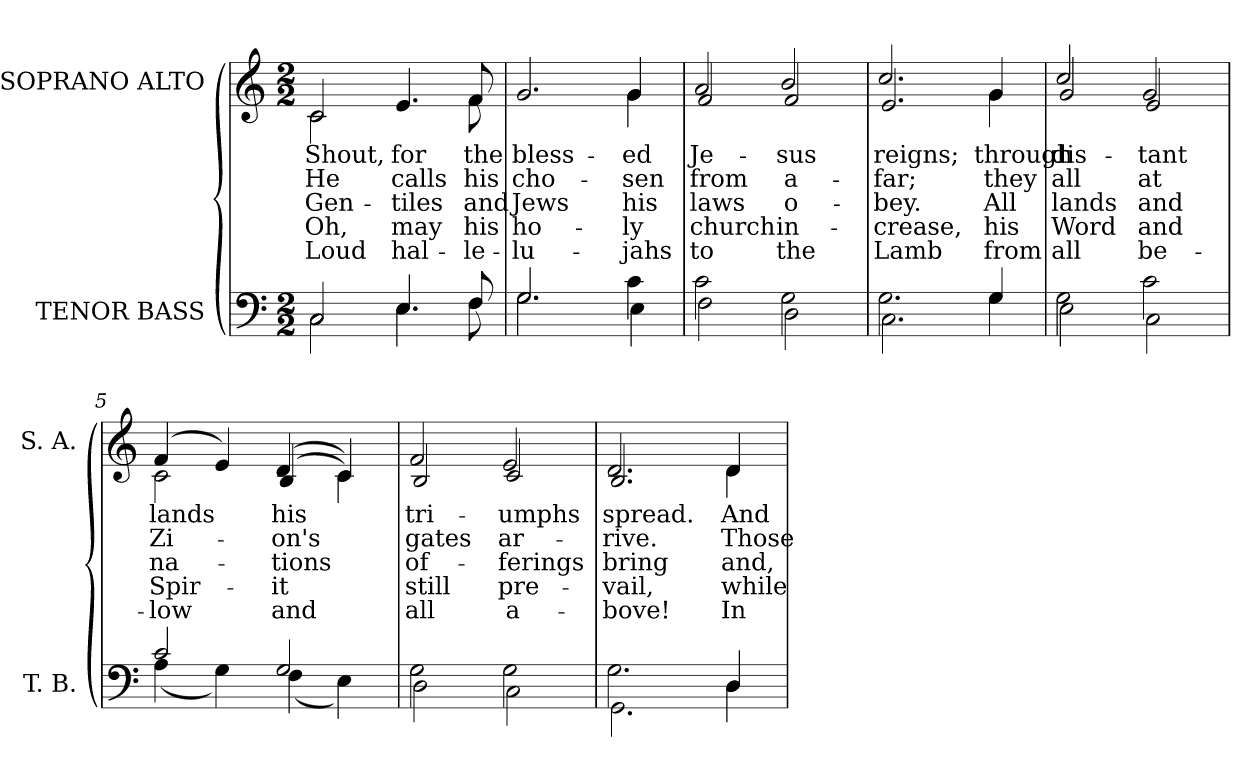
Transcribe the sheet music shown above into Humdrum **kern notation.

**kern	**kern	**text	**text	**text	**text	**text
*part2	*part1	*part1	*part1	*part1	*part1	*part1
*staff2	*staff1	*staff1	*staff1	*staff1	*staff1	*staff1
*I"TENOR BASS	*I"SOPRANO ALTO	*	*	*	*	*
*I'T. B.	*I'S. A.	*	*	*	*	*
!!LO:PB:g=z
*clefF4	*clefG2	*	*	*	*	*
*k[]	*k[]	*	*	*	*	*
*C:	*C:	*	*	*	*	*
*M2/2	*M2/2	*	*	*	*	*
=	=	=	=	=	=	=
*^	*	*	*	*	*	*
!	!	!LO:TX:b:cj:t=1	!	!	!	!	!
!	!	!LO:TX:b:cj:t=2	!	!	!	!	!
!	!	!LO:TX:b:cj:t=3	!	!	!	!	!
!	!	!LO:TX:b:cj:t=4	!	!	!	!	!
!	!	!LO:TX:b:cj:t=5	!	!	!	!	!
!	!	!	!LO:LY:b:color=#000000	!LO:LY:b:color=#000000	!LO:LY:b:color=#000000	!LO:LY:b:color=#000000	!LO:LY:b:color=#000000
*	*	*^	*	*	*	*	*
2Ci/	2Ci\	2ci/	2ci\	Shout,	He	Gen-	Oh,	Loud
!	!	!	!	!LO:LY:b:color=#000000	!LO:LY:b:color=#000000	!LO:LY:b:color=#000000	!LO:LY:b:color=#000000	!LO:LY:b:color=#000000
4.Ei/	4.Ei\	4.ei/	4.ei\yy	for	calls	-tiles	may	hal-
!	!	!	!	!LO:LY:b:color=#000000	!LO:LY:b:color=#000000	!LO:LY:b:color=#000000	!LO:LY:b:color=#000000	!LO:LY:b:color=#000000
8Fi/	8Fi\	8fi/	8fi\	the	his	and	his	-le-
=1	=1	=1	=1	=1	=1	=1	=1	=1
!	!	!	!	!LO:LY:b:color=#000000	!LO:LY:b:color=#000000	!LO:LY:b:color=#000000	!LO:LY:b:color=#000000	!LO:LY:b:color=#000000
2.Gi/	2.Gi\	2.gi/	2.gi\yy	bless-	cho-	Jews	ho-	-lu-
!	!	!	!	!LO:LY:b:color=#000000	!LO:LY:b:color=#000000	!LO:LY:b:color=#000000	!LO:LY:b:color=#000000	!LO:LY:b:color=#000000
4ci\	4Ei\	4gi/	4gi\	-ed	-sen	his	-ly	-jahs
=2	=2	=2	=2	=2	=2	=2	=2	=2
!	!	!	!	!LO:LY:b:color=#000000	!LO:LY:b:color=#000000	!LO:LY:b:color=#000000	!LO:LY:b:color=#000000	!LO:LY:b:color=#000000
2ci\	2Fi\	2ai/	2fi/	Je-	from	laws	church	to
!	!	!	!	!LO:LY:b:color=#000000	!LO:LY:b:color=#000000	!LO:LY:b:color=#000000	!LO:LY:b:color=#000000	!LO:LY:b:color=#000000
2Gi\	2Di\	2bi/	2fi/	-sus	a-	o-	in-	the
=3	=3	=3	=3	=3	=3	=3	=3	=3
!	!	!	!	!LO:LY:b:color=#000000	!LO:LY:b:color=#000000	!LO:LY:b:color=#000000	!LO:LY:b:color=#000000	!LO:LY:b:color=#000000
2.Gi\	2.Ci\	2.cci/	2.ei/	reigns;	-far;	-bey.	-crease,	Lamb
!	!	!	!	!LO:LY:b:color=#000000	!LO:LY:b:color=#000000	!LO:LY:b:color=#000000	!LO:LY:b:color=#000000	!LO:LY:b:color=#000000
4Gi/	4Gi\	4gi/	4gi\	through	they	All	his	from
=4	=4	=4	=4	=4	=4	=4	=4	=4
!	!	!	!	!LO:LY:b:color=#000000	!LO:LY:b:color=#000000	!LO:LY:b:color=#000000	!LO:LY:b:color=#000000	!LO:LY:b:color=#000000
2Gi\	2Ei\	2cci/	2gi/	dis-	all	lands	Word	all
!	!	!	!	!LO:LY:b:color=#000000	!LO:LY:b:color=#000000	!LO:LY:b:color=#000000	!LO:LY:b:color=#000000	!LO:LY:b:color=#000000
2ci\	2Ci\	2gi/	2ei/	-tant	at	and	and	be-
!!LO:LB:g=z	!!
=5	=5	=5	=5	=5	=5	=5	=5	=5
!	!	!	!	!LO:LY:b:color=#000000	!LO:LY:b:color=#000000	!LO:LY:b:color=#000000	!LO:LY:b:color=#000000	!LO:LY:b:color=#000000
2ci/	(4Ai\	(4fi/	2ci\	lands	Zi-	na-	Spir-	-low
.	4Gi\)	4ei/)	.	.	.	.	.	.
!	!	!	!	!LO:LY:b:color=#000000	!LO:LY:b:color=#000000	!LO:LY:b:color=#000000	!LO:LY:b:color=#000000	!LO:LY:b:color=#000000
2Gi/	(4Fi\	(4di/	(4Bi/	his	-on's	-tions	-it	and
.	4Ei\)	4ci/)	4ci\)	.	.	.	.	.
=6	=6	=6	=6	=6	=6	=6	=6	=6
!	!	!	!	!LO:LY:b:color=#000000	!LO:LY:b:color=#000000	!LO:LY:b:color=#000000	!LO:LY:b:color=#000000	!LO:LY:b:color=#000000
2Gi\	2Di\	2fi/	2Bi/	tri-	gates	of-	still	all
!	!	!	!	!LO:LY:b:color=#000000	!LO:LY:b:color=#000000	!LO:LY:b:color=#000000	!LO:LY:b:color=#000000	!LO:LY:b:color=#000000
2Gi\	2Ci\	2ei/	2ci/	-umphs	ar-	-ferings	pre-	a-
=7	=7	=7	=7	=7	=7	=7	=7	=7
!	!	!	!	!LO:LY:b:color=#000000	!LO:LY:b:color=#000000	!LO:LY:b:color=#000000	!LO:LY:b:color=#000000	!LO:LY:b:color=#000000
2.Gi\	2.GGi\	2.di/	2.Bi/	spread.	-rive.	bring	-vail,	-bove!
!	!	!	!	!LO:LY:b:color=#000000	!LO:LY:b:color=#000000	!LO:LY:b:color=#000000	!LO:LY:b:color=#000000	!LO:LY:b:color=#000000
4Di/	4Di\	4di/	4di\	And	Those	and,	while	In
*v	*v	*	*	*	*	*	*	*
*	*v	*v	*	*	*	*	*
=	=	=	=	=	=	=
*-	*-	*-	*-	*-	*-	*-
